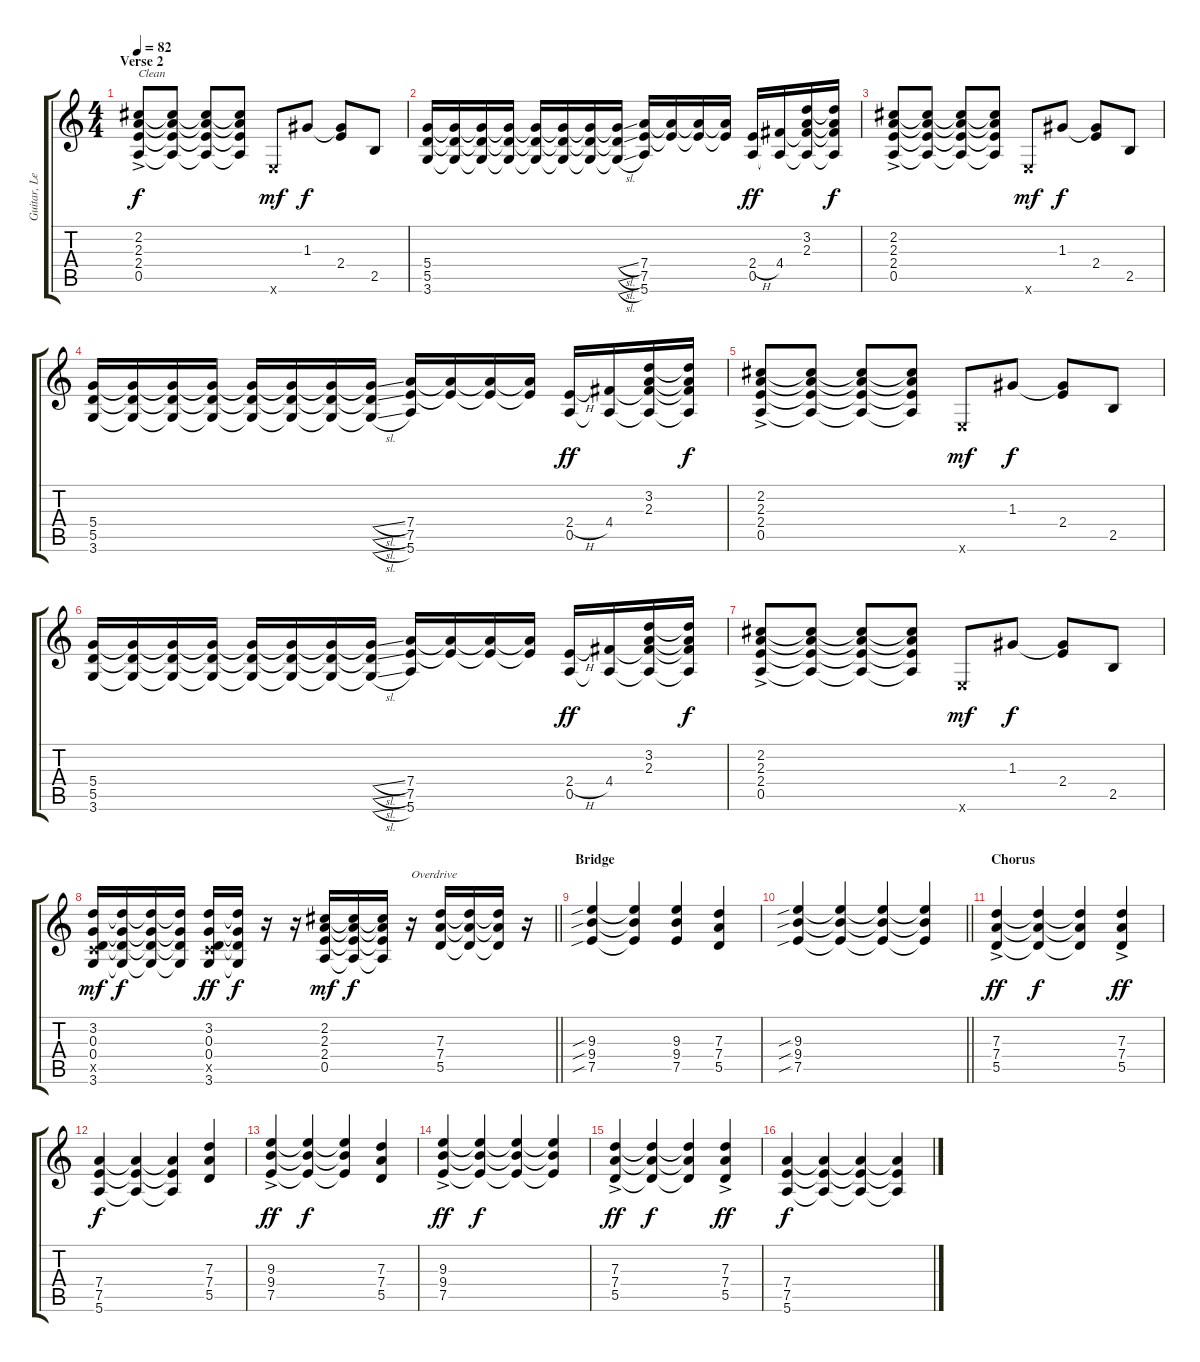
\track ("Guitar, Lead" "Guitar, Le") {instrument electricguitarclean}
\staff {score tabs}
\tuning (E4 B3 G3 D3 A2 E2) {hide}
\ts (4 4)
\section ("" "Verse 2")
\tempo 82
\clef g2
\ks c
(2.2{ac} 2.3{ac} 2.4{ac} 0.5{ac}).8{txt "Clean" dy f instrument electricguitarclean} (2.2{t} 2.3{t} 2.4{t} 0.5{t}).8 (2.2{t} 2.3{t} 2.4{t} 0.5{t}).8 (2.2{t} 2.3{t} 2.4{t} 0.5{t}).8 0.6{x}.8{dy mf} 1.3.8{dy f} (1.3{t} 2.4).8 2.5.8 |
(5.4 5.5 3.6).16 (5.4{t} 5.5{t} 3.6{t}).16 (5.4{t} 5.5{t} 3.6{t}).16 (5.4{t} 5.5{t} 3.6{t}).16 (5.4{t} 5.5{t} 3.6{t}).16 (5.4{t} 5.5{t} 3.6{t}).16 (5.4{t} 5.5{t} 3.6{t}).16 (5.4{sl t} 5.5{sl t} 3.6{sl t}).16 (7.4 7.5 5.6).16 (7.4{t} 7.5{t}).16 (7.4{t} 7.5{t}).16 (7.4{t} 7.5{t}).16 (2.4{h} 0.5).16{dy ff} (4.4 0.5{t}).16 (3.2 2.3 4.4{t} 0.5{t}).16 (3.2{t} 2.3{t} 4.4{t} 0.5{t}).16{dy f} |
(2.2{ac} 2.3{ac} 2.4{ac} 0.5{ac}).8 (2.2{t} 2.3{t} 2.4{t} 0.5{t}).8 (2.2{t} 2.3{t} 2.4{t} 0.5{t}).8 (2.2{t} 2.3{t} 2.4{t} 0.5{t}).8 0.6{x}.8{dy mf} 1.3.8{dy f} (1.3{t} 2.4).8 2.5.8 |
(5.4 5.5 3.6).16 (5.4{t} 5.5{t} 3.6{t}).16 (5.4{t} 5.5{t} 3.6{t}).16 (5.4{t} 5.5{t} 3.6{t}).16 (5.4{t} 5.5{t} 3.6{t}).16 (5.4{t} 5.5{t} 3.6{t}).16 (5.4{t} 5.5{t} 3.6{t}).16 (5.4{sl t} 5.5{sl t} 3.6{sl t}).16 (7.4 7.5 5.6).16 (7.4{t} 7.5{t}).16 (7.4{t} 7.5{t}).16 (7.4{t} 7.5{t}).16 (2.4{h} 0.5).16{dy ff} (4.4 0.5{t}).16 (3.2 2.3 4.4{t} 0.5{t}).16 (3.2{t} 2.3{t} 4.4{t} 0.5{t}).16{dy f} |
(2.2{ac} 2.3{ac} 2.4{ac} 0.5{ac}).8 (2.2{t} 2.3{t} 2.4{t} 0.5{t}).8 (2.2{t} 2.3{t} 2.4{t} 0.5{t}).8 (2.2{t} 2.3{t} 2.4{t} 0.5{t}).8 0.6{x}.8{dy mf} 1.3.8{dy f} (1.3{t} 2.4).8 2.5.8 |
(5.4 5.5 3.6).16 (5.4{t} 5.5{t} 3.6{t}).16 (5.4{t} 5.5{t} 3.6{t}).16 (5.4{t} 5.5{t} 3.6{t}).16 (5.4{t} 5.5{t} 3.6{t}).16 (5.4{t} 5.5{t} 3.6{t}).16 (5.4{t} 5.5{t} 3.6{t}).16 (5.4{sl t} 5.5{sl t} 3.6{sl t}).16 (7.4 7.5 5.6).16 (7.4{t} 7.5{t}).16 (7.4{t} 7.5{t}).16 (7.4{t} 7.5{t}).16 (2.4{h} 0.5).16{dy ff} (4.4 0.5{t}).16 (3.2 2.3 4.4{t} 0.5{t}).16 (3.2{t} 2.3{t} 4.4{t} 0.5{t}).16{dy f} |
(2.2{ac} 2.3{ac} 2.4{ac} 0.5{ac}).8 (2.2{t} 2.3{t} 2.4{t} 0.5{t}).8 (2.2{t} 2.3{t} 2.4{t} 0.5{t}).8 (2.2{t} 2.3{t} 2.4{t} 0.5{t}).8 0.6{x}.8{dy mf} 1.3.8{dy f} (1.3{t} 2.4).8 2.5.8 |
\barLineRight lightlight
(3.2 0.3 0.4 3.5{x} 3.6).16{dy mf} (3.2{t} 0.3{t} 0.4{t} 3.6{t}).16{dy f} (3.2{t} 0.3{t} 0.4{t} 3.6{t}).16 (3.2{t} 0.3{t} 0.4{t} 3.6{t}).16 (3.2 0.3 0.4 3.5{x} 3.6).16{dy ff} (3.2{t} 0.3{t} 0.4{t} 3.6{t}).16{dy f} r.16 r.16 (2.2 2.3 2.4 0.5).16{dy mf} (2.2{t} 2.3{t} 2.4{t} 0.5{t}).16{dy f} (2.2{t} 2.3{t} 2.4{t} 0.5{t}).16 r.16{txt "Overdrive" instrument overdrivenguitar} (7.3 7.4 5.5).16 (7.3{t} 7.4{t} 5.5{t}).16 (7.3{t} 7.4{t} 5.5{t}).16 r.16 |
\section ("" "Bridge")
(9.3{sib} 9.4{sib} 7.5{sib}).4 (9.3{t} 9.4{t} 7.5{t}).4 (9.3 9.4 7.5).4 (7.3 7.4 5.5).4 |
\barLineRight lightlight
(9.3{sib} 9.4{sib} 7.5{sib}).4 (9.3{t} 9.4{t} 7.5{t}).4 (9.3{t} 9.4{t} 7.5{t}).4 (9.3{t} 9.4{t} 7.5{t}).4 |
\section ("" "Chorus")
(7.3{ac} 7.4{ac} 5.5{ac}).4{dy ff} (7.3{t} 7.4{t} 5.5{t}).4{dy f} (7.3{t} 7.4{t} 5.5{t}).4 (7.3{ac} 7.4{ac} 5.5{ac}).4{dy ff} |
(7.4 7.5 5.6).4{dy f} (7.4{t} 7.5{t} 5.6{t}).4 (7.4{t} 7.5{t} 5.6{t}).4 (7.3 7.4 5.5).4 |
(9.3{ac} 9.4{ac} 7.5{ac}).4{dy ff} (9.3{t} 9.4{t} 7.5{t}).4{dy f} (9.3{t} 9.4{t} 7.5{t}).4 (7.3 7.4 5.5).4 |
(9.3{ac} 9.4{ac} 7.5{ac}).4{dy ff} (9.3{t} 9.4{t} 7.5{t}).4{dy f} (9.3{t} 9.4{t} 7.5{t}).4 (9.3{t} 9.4{t} 7.5{t}).4 |
(7.3{ac} 7.4{ac} 5.5{ac}).4{dy ff} (7.3{t} 7.4{t} 5.5{t}).4{dy f} (7.3{t} 7.4{t} 5.5{t}).4 (7.3{ac} 7.4{ac} 5.5{ac}).4{dy ff} |
(7.4 7.5 5.6).4{dy f} (7.4{t} 7.5{t} 5.6{t}).4 (7.4{t} 7.5{t} 5.6{t}).4 (7.4{t} 7.5{t} 5.6{t}).4
